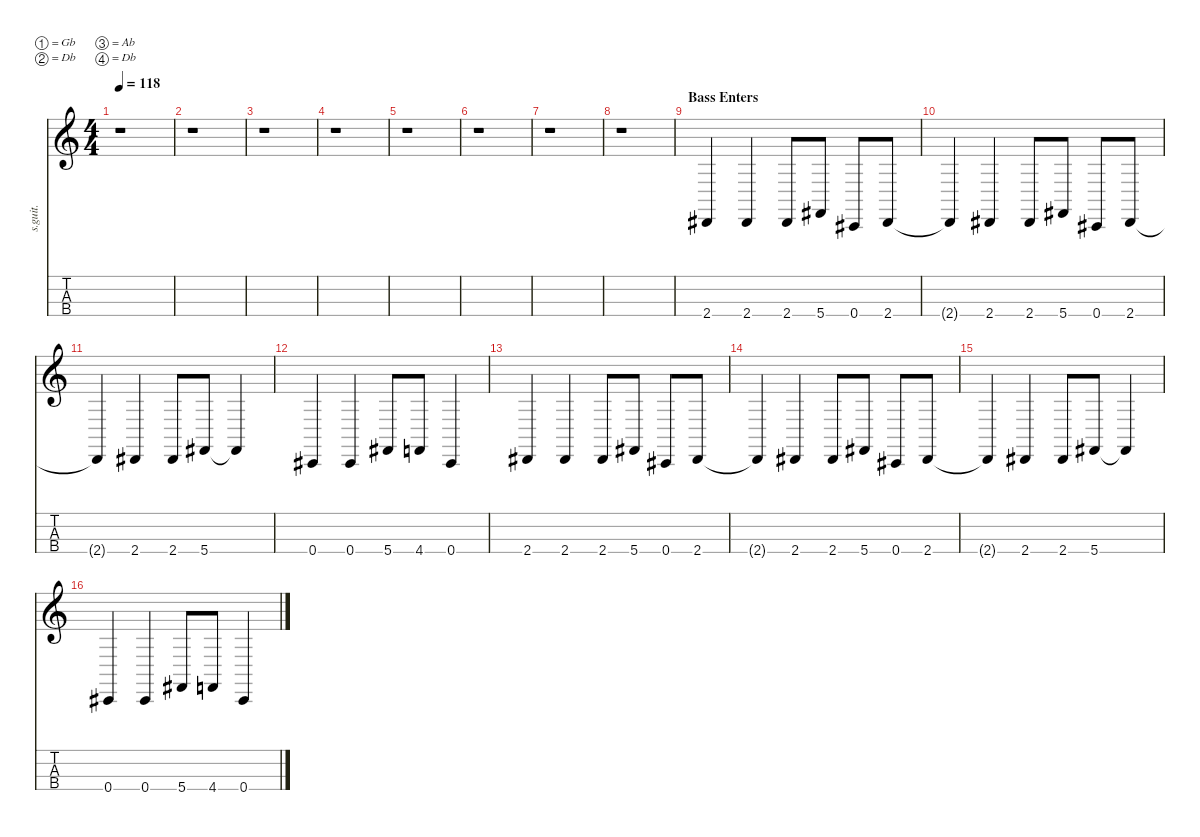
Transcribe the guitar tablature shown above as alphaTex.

\defaultSystemsLayout 4
\hideDynamics
\bracketExtendMode nobrackets
\track ("Bass [Johnny Christ]" "s.guit.") {instrument electricbassfinger}
\staff {score tabs}
\tuning (Gb2 Db2 Ab1 Db1)
\ts (4 4)
\tempo 118
\clef g2
\ks c
r.1{dy f} |
r.1 |
r.1 |
r.1 |
r.1 |
r.1 |
r.1 |
r.1 |
\section ("" "Bass Enters")
2.4{acc #}.4{lyrics (0 "") lyrics (1 "") lyrics (2 "") lyrics (3 "") lyrics (4 "")} 2.4{acc #}.4{lyrics (0 "") lyrics (1 "") lyrics (2 "") lyrics (3 "") lyrics (4 "")} 2.4{acc #}.8{lyrics (0 "") lyrics (1 "") lyrics (2 "") lyrics (3 "") lyrics (4 "")} 5.4{acc #}.8{lyrics (0 "") lyrics (1 "") lyrics (2 "") lyrics (3 "") lyrics (4 "")} 0.4{acc #}.8{lyrics (0 "") lyrics (1 "") lyrics (2 "") lyrics (3 "") lyrics (4 "")} 2.4{acc #}.8{lyrics (0 "") lyrics (1 "") lyrics (2 "") lyrics (3 "") lyrics (4 "")} |
2.4{t acc #}.4{lyrics (0 "") lyrics (1 "") lyrics (2 "") lyrics (3 "") lyrics (4 "")} 2.4{acc #}.4{lyrics (0 "") lyrics (1 "") lyrics (2 "") lyrics (3 "") lyrics (4 "")} 2.4{acc #}.8{lyrics (0 "") lyrics (1 "") lyrics (2 "") lyrics (3 "") lyrics (4 "")} 5.4{acc #}.8{lyrics (0 "") lyrics (1 "") lyrics (2 "") lyrics (3 "") lyrics (4 "")} 0.4{acc #}.8{lyrics (0 "") lyrics (1 "") lyrics (2 "") lyrics (3 "") lyrics (4 "")} 2.4{acc #}.8{lyrics (0 "") lyrics (1 "") lyrics (2 "") lyrics (3 "") lyrics (4 "")} |
2.4{t acc #}.4{lyrics (0 "") lyrics (1 "") lyrics (2 "") lyrics (3 "") lyrics (4 "")} 2.4{acc #}.4{lyrics (0 "") lyrics (1 "") lyrics (2 "") lyrics (3 "") lyrics (4 "")} 2.4{acc #}.8{lyrics (0 "") lyrics (1 "") lyrics (2 "") lyrics (3 "") lyrics (4 "")} 5.4{acc #}.8{lyrics (0 "") lyrics (1 "") lyrics (2 "") lyrics (3 "") lyrics (4 "")} 5.4{t acc #}.4{lyrics (0 "") lyrics (1 "") lyrics (2 "") lyrics (3 "") lyrics (4 "")} |
0.4{acc #}.4{lyrics (0 "") lyrics (1 "") lyrics (2 "") lyrics (3 "") lyrics (4 "")} 0.4{acc #}.4{lyrics (0 "") lyrics (1 "") lyrics (2 "") lyrics (3 "") lyrics (4 "")} 5.4{acc #}.8{lyrics (0 "") lyrics (1 "") lyrics (2 "") lyrics (3 "") lyrics (4 "")} 4.4.8{lyrics (0 "") lyrics (1 "") lyrics (2 "") lyrics (3 "") lyrics (4 "")} 0.4{acc #}.4{lyrics (0 "") lyrics (1 "") lyrics (2 "") lyrics (3 "") lyrics (4 "")} |
2.4{acc #}.4{lyrics (0 "") lyrics (1 "") lyrics (2 "") lyrics (3 "") lyrics (4 "")} 2.4{acc #}.4{lyrics (0 "") lyrics (1 "") lyrics (2 "") lyrics (3 "") lyrics (4 "")} 2.4{acc #}.8{lyrics (0 "") lyrics (1 "") lyrics (2 "") lyrics (3 "") lyrics (4 "")} 5.4{acc #}.8{lyrics (0 "") lyrics (1 "") lyrics (2 "") lyrics (3 "") lyrics (4 "")} 0.4{acc #}.8{lyrics (0 "") lyrics (1 "") lyrics (2 "") lyrics (3 "") lyrics (4 "")} 2.4{acc #}.8{lyrics (0 "") lyrics (1 "") lyrics (2 "") lyrics (3 "") lyrics (4 "")} |
2.4{t acc #}.4{lyrics (0 "") lyrics (1 "") lyrics (2 "") lyrics (3 "") lyrics (4 "")} 2.4{acc #}.4{lyrics (0 "") lyrics (1 "") lyrics (2 "") lyrics (3 "") lyrics (4 "")} 2.4{acc #}.8{lyrics (0 "") lyrics (1 "") lyrics (2 "") lyrics (3 "") lyrics (4 "")} 5.4{acc #}.8{lyrics (0 "") lyrics (1 "") lyrics (2 "") lyrics (3 "") lyrics (4 "")} 0.4{acc #}.8{lyrics (0 "") lyrics (1 "") lyrics (2 "") lyrics (3 "") lyrics (4 "")} 2.4{acc #}.8{lyrics (0 "") lyrics (1 "") lyrics (2 "") lyrics (3 "") lyrics (4 "")} |
2.4{t acc #}.4{lyrics (0 "") lyrics (1 "") lyrics (2 "") lyrics (3 "") lyrics (4 "")} 2.4{acc #}.4{lyrics (0 "") lyrics (1 "") lyrics (2 "") lyrics (3 "") lyrics (4 "")} 2.4{acc #}.8{lyrics (0 "") lyrics (1 "") lyrics (2 "") lyrics (3 "") lyrics (4 "")} 5.4{acc #}.8{lyrics (0 "") lyrics (1 "") lyrics (2 "") lyrics (3 "") lyrics (4 "")} 5.4{t acc #}.4{lyrics (0 "") lyrics (1 "") lyrics (2 "") lyrics (3 "") lyrics (4 "")} |
0.4{acc #}.4{lyrics (0 "") lyrics (1 "") lyrics (2 "") lyrics (3 "") lyrics (4 "")} 0.4{acc #}.4{lyrics (0 "") lyrics (1 "") lyrics (2 "") lyrics (3 "") lyrics (4 "")} 5.4{acc #}.8{lyrics (0 "") lyrics (1 "") lyrics (2 "") lyrics (3 "") lyrics (4 "")} 4.4.8{lyrics (0 "") lyrics (1 "") lyrics (2 "") lyrics (3 "") lyrics (4 "")} 0.4{acc #}.4{lyrics (0 "") lyrics (1 "") lyrics (2 "") lyrics (3 "") lyrics (4 "")}
